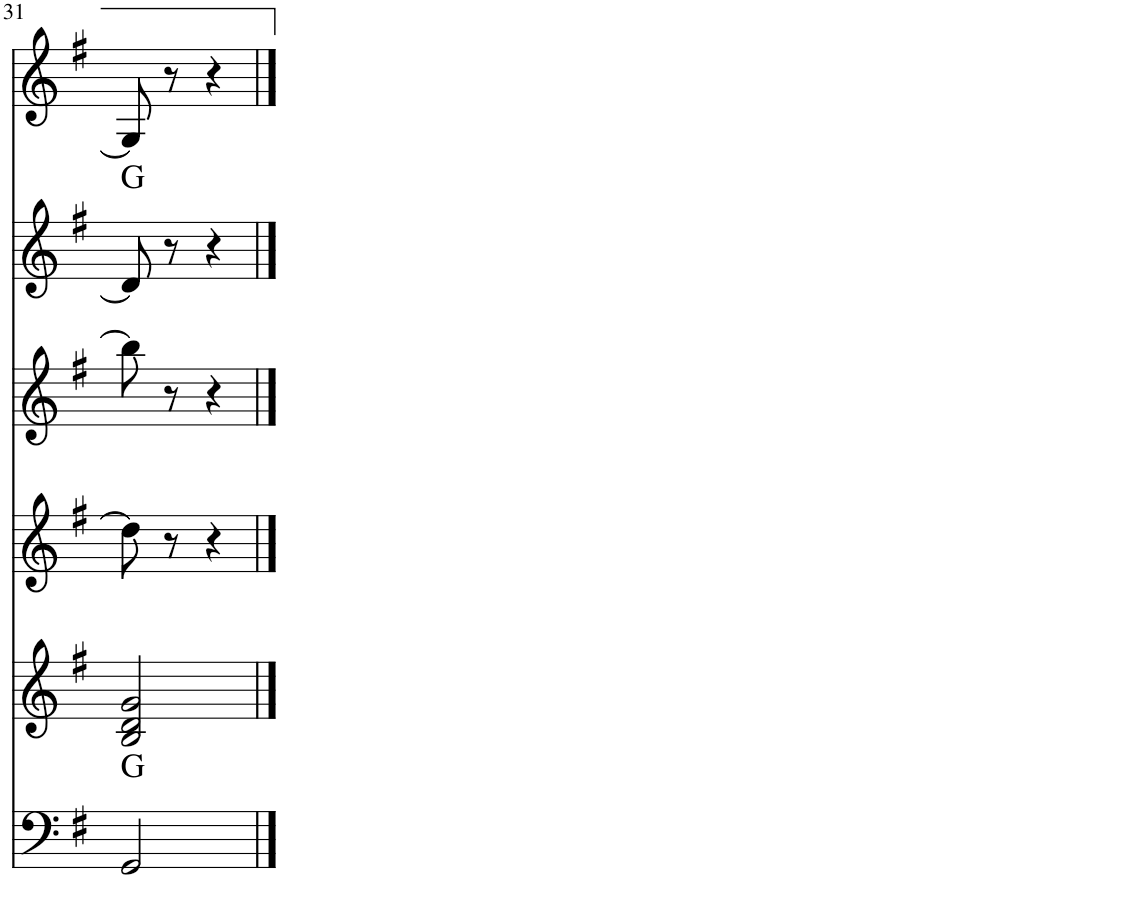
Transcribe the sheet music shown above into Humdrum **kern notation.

**kern	**harte	**kern	**kern	**kern	**kern	**kern
*part6	*part6	*part5	*part4	*part3	*part2	*part1
*staff6	*	*staff5	*staff4	*staff3	*staff2	*staff1
*I"Piano	*	*I"Piano	*I"Accordion	*I"Accordion	*I"Stem	*I"Stem
*I'Pno	*	*I'Pno	*I'Acc	*I'Acc	*	*
!!LO:PB:g=z
*clefF4	*	*clefG2	*clefG2	*clefG2	*clefG2	*clefG2
*k[f#]	*	*k[f#]	*k[f#]	*k[f#]	*k[f#]	*k[f#]
*M2/4	*	*M2/4	*M2/4	*M2/4	*M2/4	*M2/4
=31	=31	=31	=31	=31	=31	=31
2GG/	G:maj	2B/ 2d/ 2g/	8dd\]	8bb\]	8d/]	8G/]
.	.	.	8r	8r	8r	8r
.	.	.	4r	4r	4r	4r
==	==	==	==	==	==	==
*-	*-	*-	*-	*-	*-	*-
